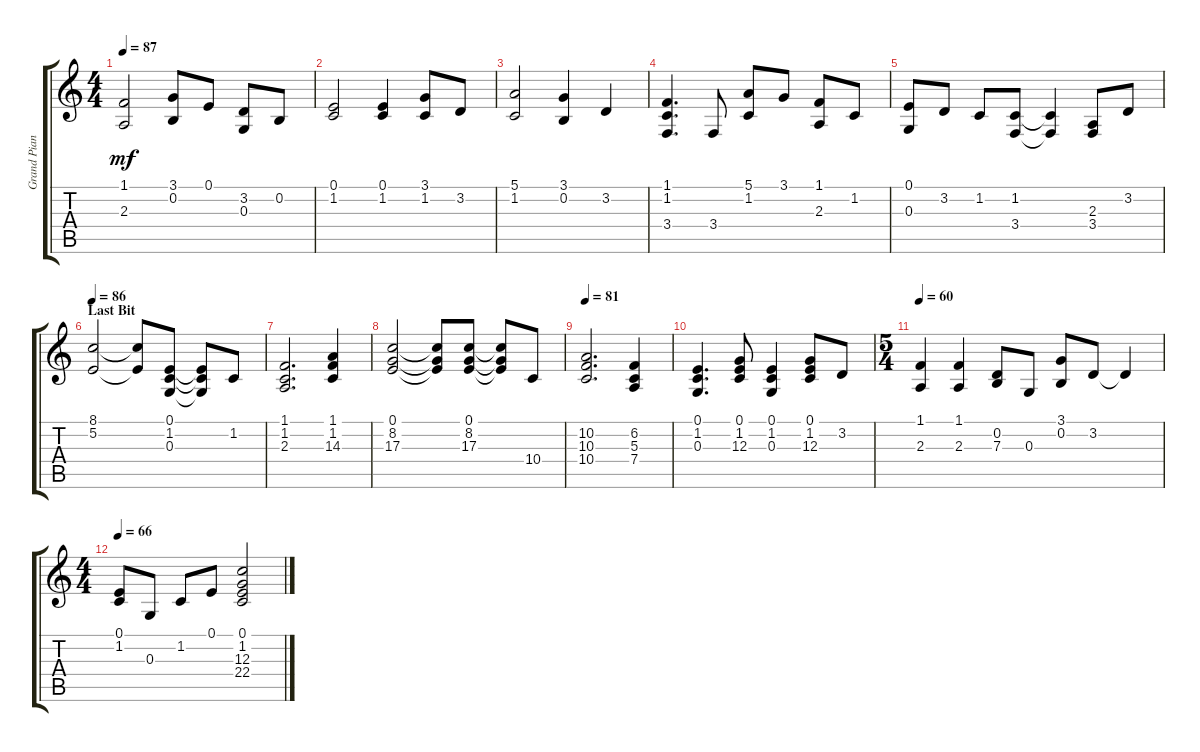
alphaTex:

\track ("Grand Piano (Staff 1)" "Grand Pian") {instrument acousticgrandpiano}
\staff {score tabs}
\tuning (E4 B3 G3 D3 A2 E2) {hide}
\ts (4 4)
\tempo 87
\clef g2
\ks c
(1.1 2.3).2{dy mf} (3.1 0.2).8 0.1.8 (3.2 0.3).8 0.2.8 |
(0.1 1.2).2 (0.1 1.2).4 (3.1 1.2).8 3.2.8 |
(5.1 1.2).2 (3.1 0.2).4 3.2.4 |
(1.1 1.2 3.4).4{d} 3.4.8 (5.1 1.2).8 3.1.8 (1.1 2.3).8 1.2.8 |
(0.1 0.3).8 3.2.8 1.2.8 (1.2 3.4).8 (1.2{t} 3.4{t}).4 (2.3 3.4).8 3.2.8 |
\section ("" "Last Bit")
\tempo 86
(8.1 5.2).2 (8.1{t} 5.2{t}).8 (0.1 1.2 0.3).8 (0.1{t} 1.2{t} 0.3{t}).8 1.2.8 |
(1.1 1.2 2.3).2{d} (1.1 1.2 14.3).4 |
(0.1 8.2 17.3).2 (0.1{t} 8.2{t} 17.3{t}).8 (0.1 8.2 17.3).8 (0.1{t} 8.2{t} 17.3{t}).8 10.4.8 |
\tempo 81
(10.2 10.3 10.4).2{d} (6.2 5.3 7.4).4 |
(0.1 1.2 0.3).4{d} (0.1 1.2 12.3).8 (0.1 1.2 0.3).4 (0.1 1.2 12.3).8 3.2.8 |
\ts (5 4)
\tempo 60
(1.1 2.3).4 (1.1 2.3).4 (0.2 7.3).8 0.3.8 (3.1 0.2).8 3.2.8 3.2{t}.4 |
\ts (4 4)
\tempo 66
(0.1 1.2).8 0.3.8 1.2.8 0.1.8 (0.1 1.2 12.3 22.4).2
